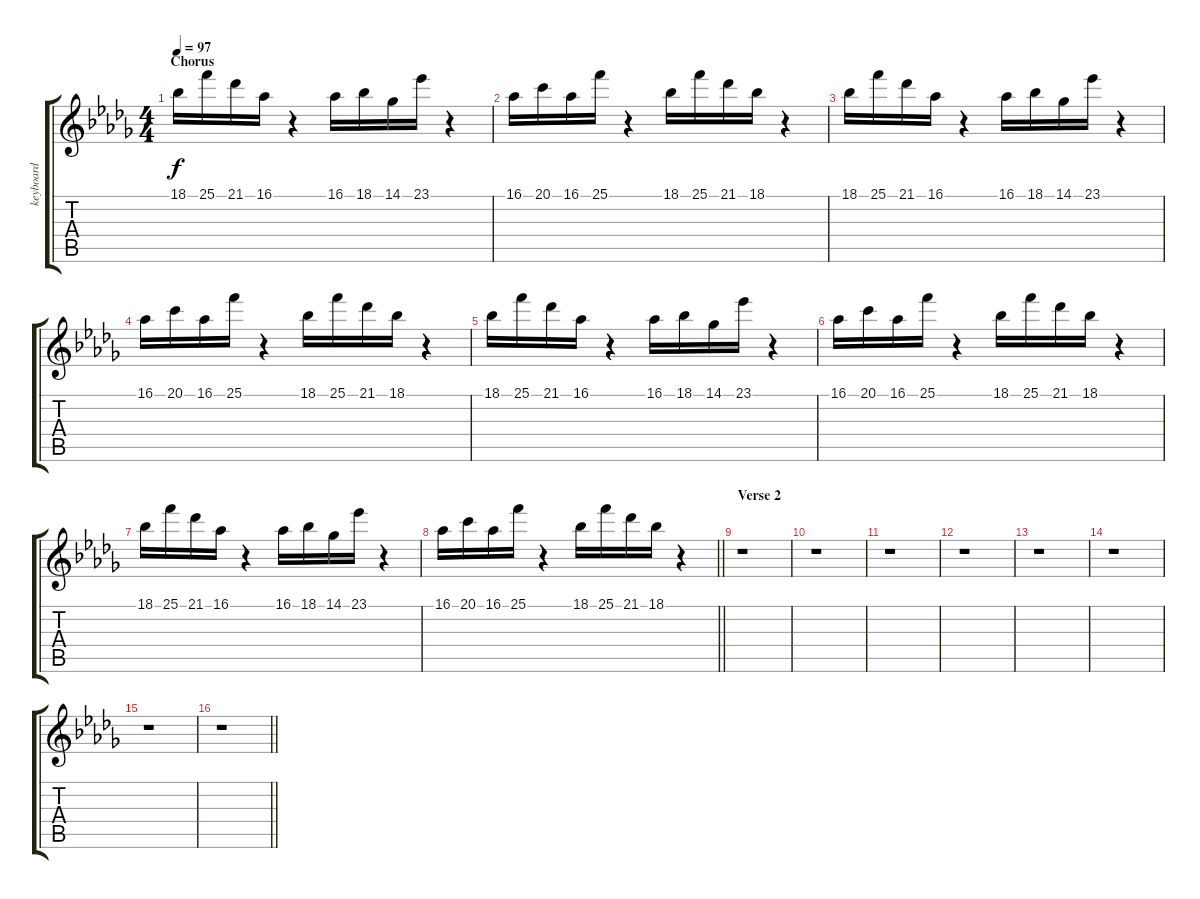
\track ("keyboard" "keyboard") {instrument kalimba}
\staff {score tabs}
\tuning (E4 B3 G3 D3 A2 E2) {hide}
\ts (4 4)
\section ("" "Chorus")
\tempo 97
\clef g2
\ks bbminor
18.1.16{dy f} 25.1.16 21.1.16 16.1.16 r.4 16.1.16 18.1.16 14.1.16 23.1.16 r.4 |
16.1.16 20.1.16 16.1.16 25.1.16 r.4 18.1.16 25.1.16 21.1.16 18.1.16 r.4 |
18.1.16 25.1.16 21.1.16 16.1.16 r.4 16.1.16 18.1.16 14.1.16 23.1.16 r.4 |
16.1.16 20.1.16 16.1.16 25.1.16 r.4 18.1.16 25.1.16 21.1.16 18.1.16 r.4 |
18.1.16 25.1.16 21.1.16 16.1.16 r.4 16.1.16 18.1.16 14.1.16 23.1.16 r.4 |
16.1.16 20.1.16 16.1.16 25.1.16 r.4 18.1.16 25.1.16 21.1.16 18.1.16 r.4 |
18.1.16 25.1.16 21.1.16 16.1.16 r.4 16.1.16 18.1.16 14.1.16 23.1.16 r.4 |
\barLineRight lightlight
16.1.16 20.1.16 16.1.16 25.1.16 r.4 18.1.16 25.1.16 21.1.16 18.1.16 r.4 |
\section ("" "Verse 2")
r.1 |
r.1 |
r.1 |
r.1 |
r.1 |
r.1 |
r.1 |
\barLineRight lightlight
r.1
